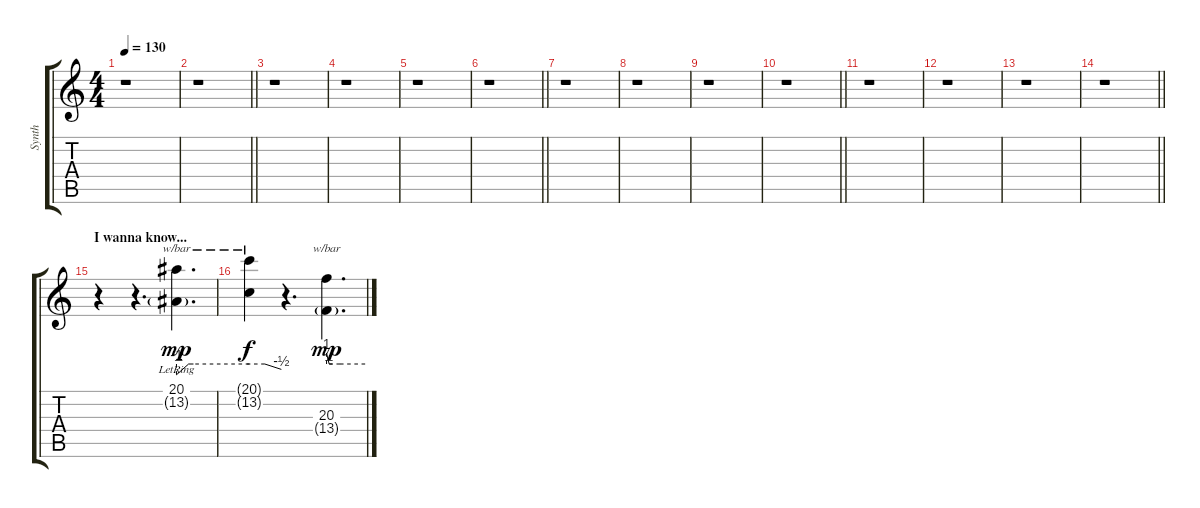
\track ("Synth" "Synth") {instrument synthbrass1}
\staff {score tabs}
\tuning (E4 B3 G3 D3 A2 D2) {hide}
\ts (4 4)
\tempo 130
\clef g2
\ks c
r.1{dy f} |
\barLineRight lightlight
r.1 |
r.1 |
r.1 |
r.1 |
\barLineRight lightlight
r.1 |
r.1 |
r.1 |
r.1 |
\barLineRight lightlight
r.1 |
r.1 |
r.1 |
r.1 |
\barLineRight lightlight
r.1 |
\section ("" "I wanna know...")
r.4 r.4{d} (20.1 13.2{g lr}).4{d tbe (custom default 0 -4 10 0 14 0 60 0) dy mp} |
(20.1{t} 13.2{t}).4{tbe (custom default 0 0 29 0 60 -2) dy f} r.4{d} (20.3 13.4{g}).4{d tbe (custom default 0 4 4 0 9 0 21 0 60 0) dy mp}
